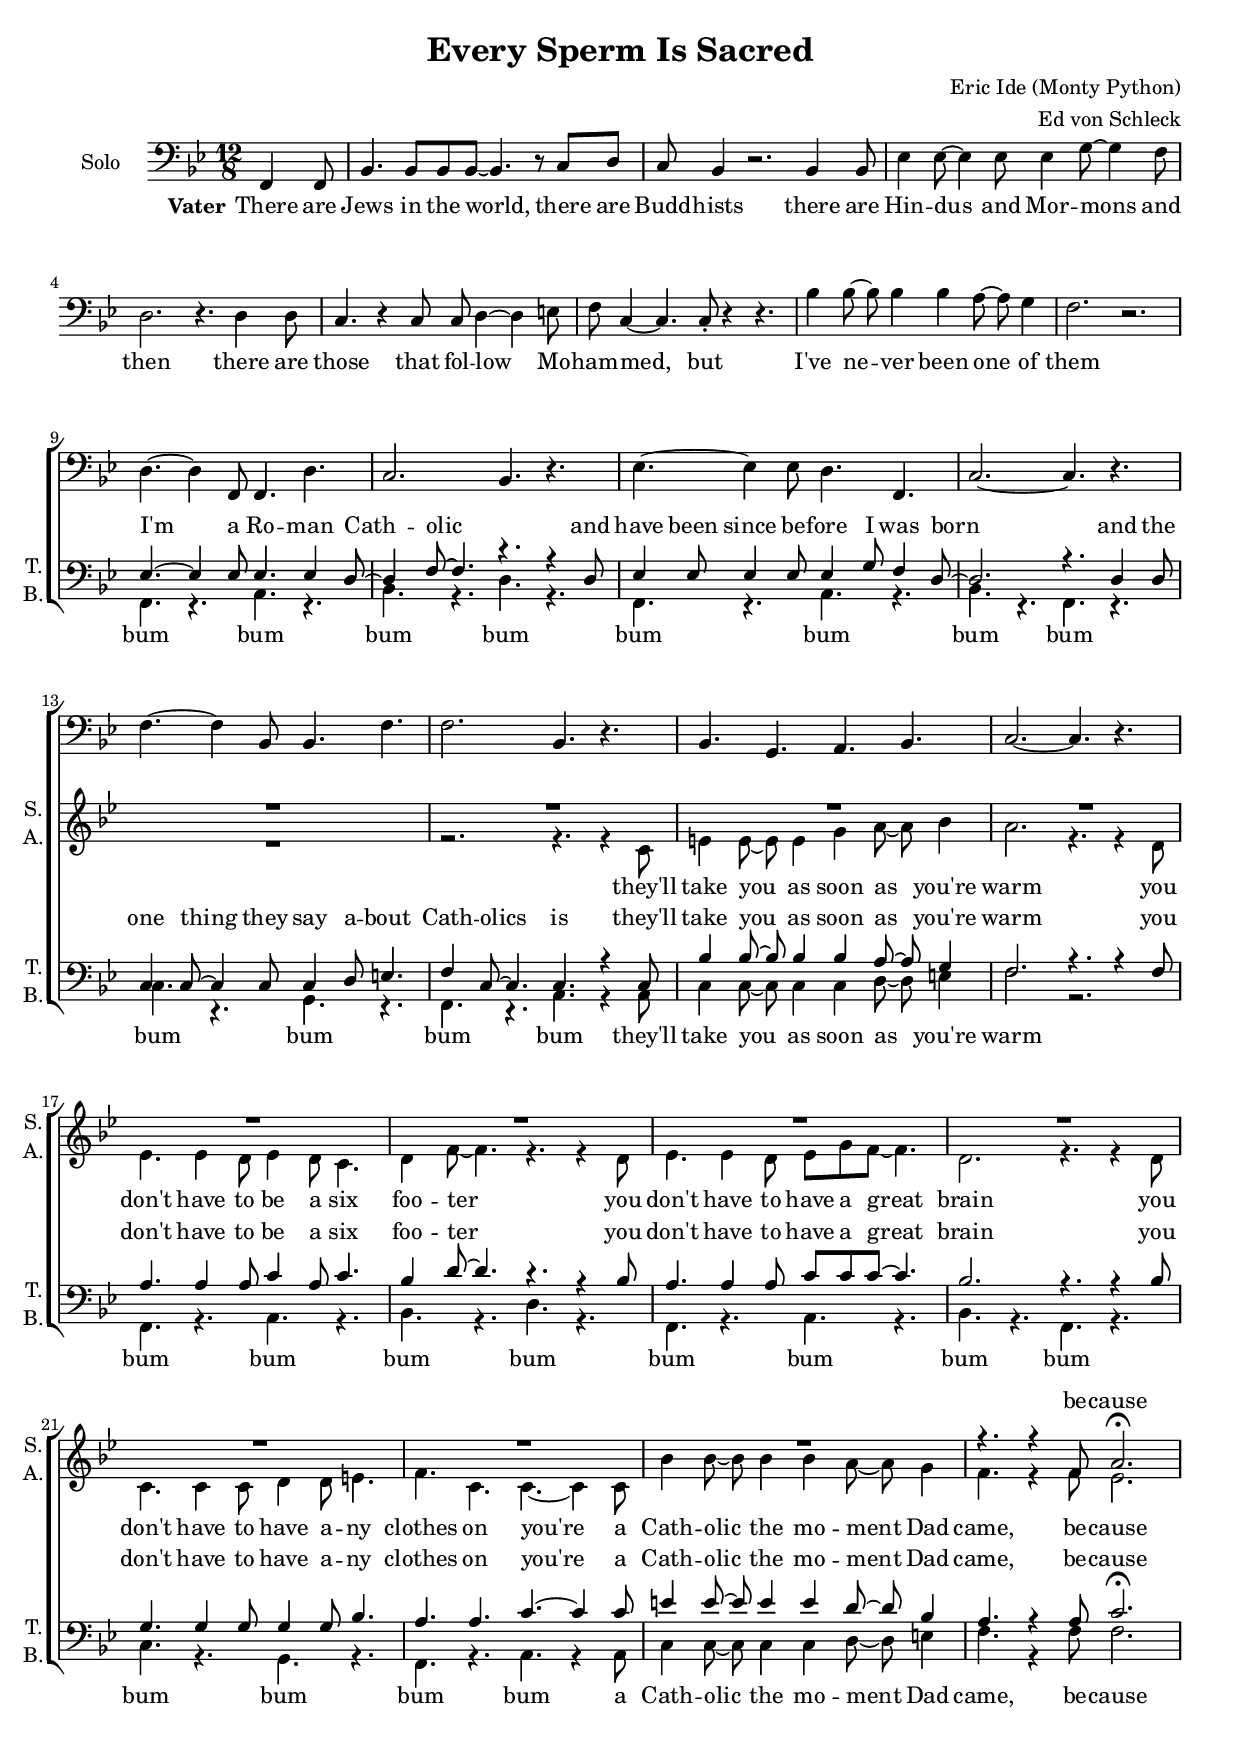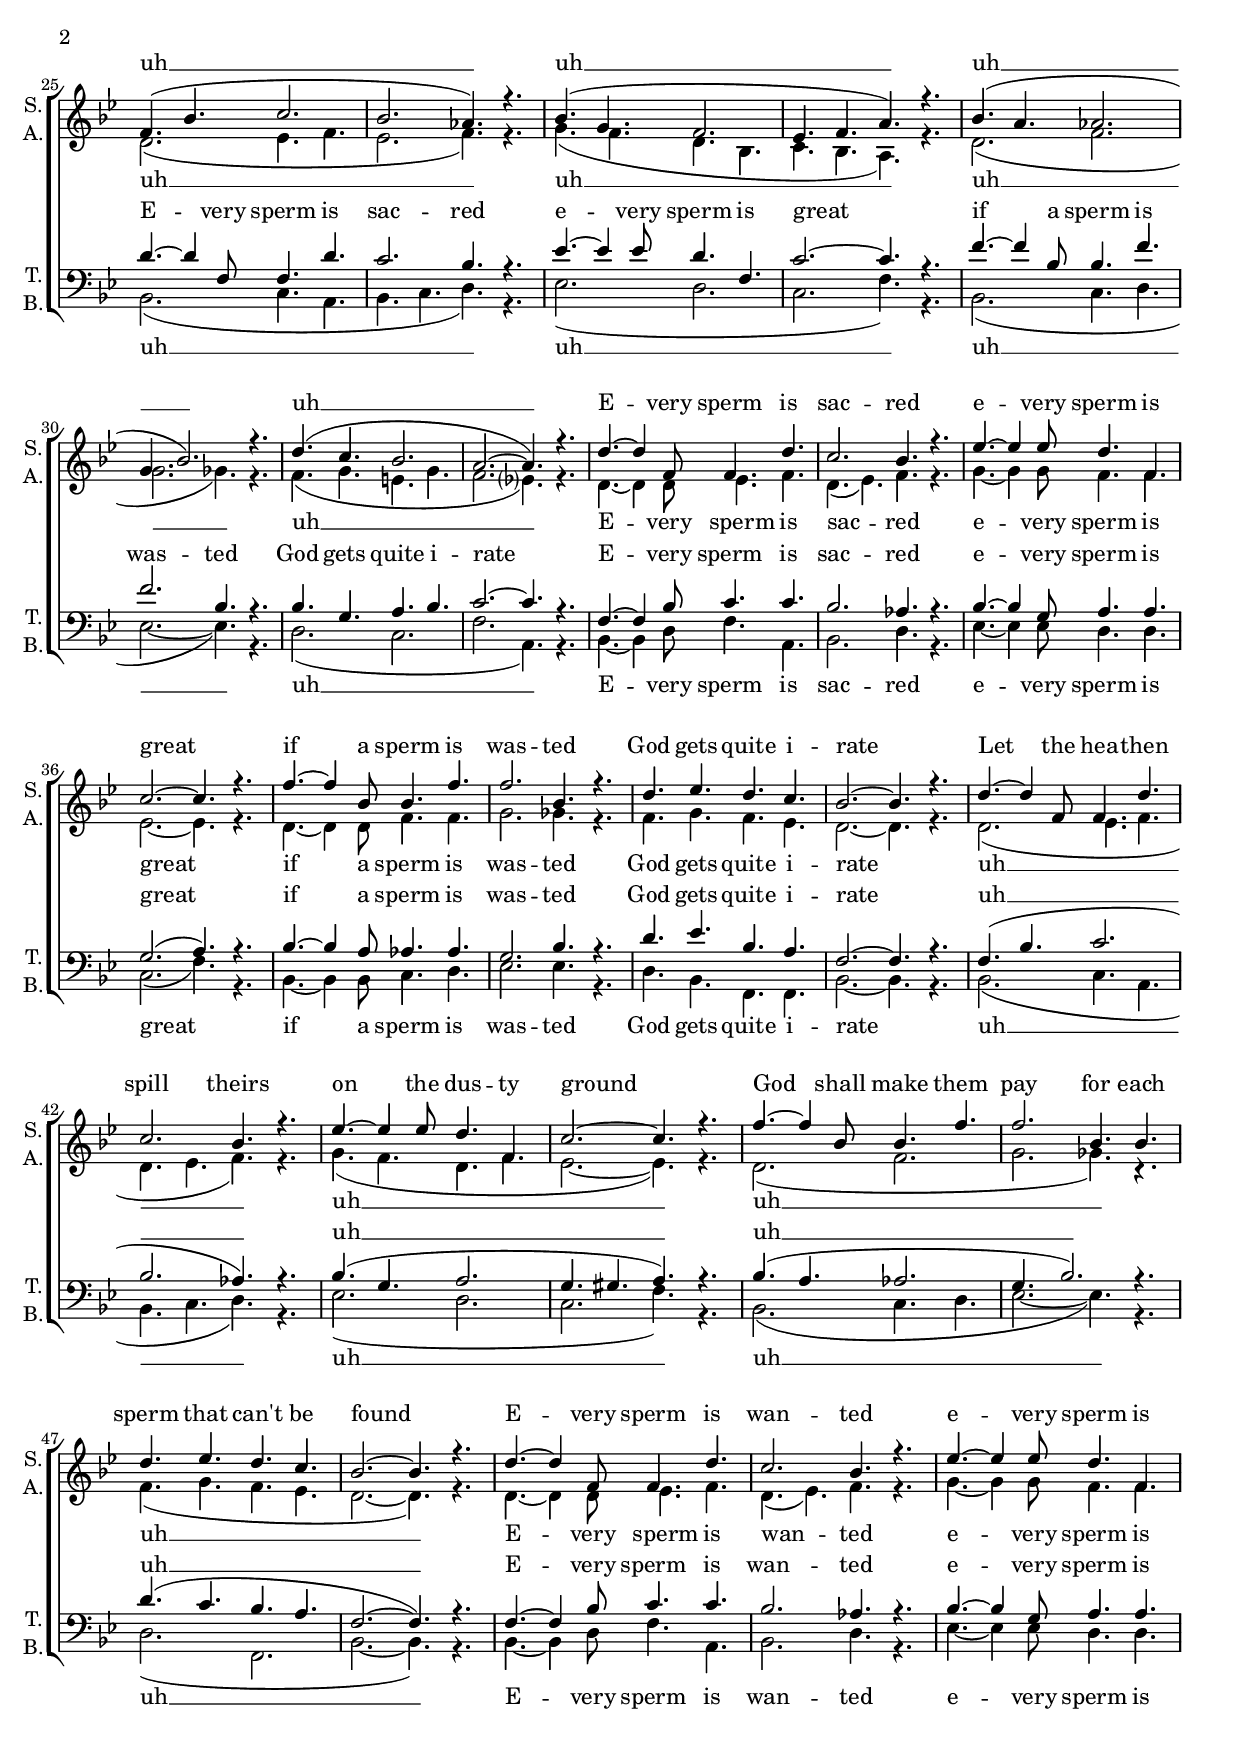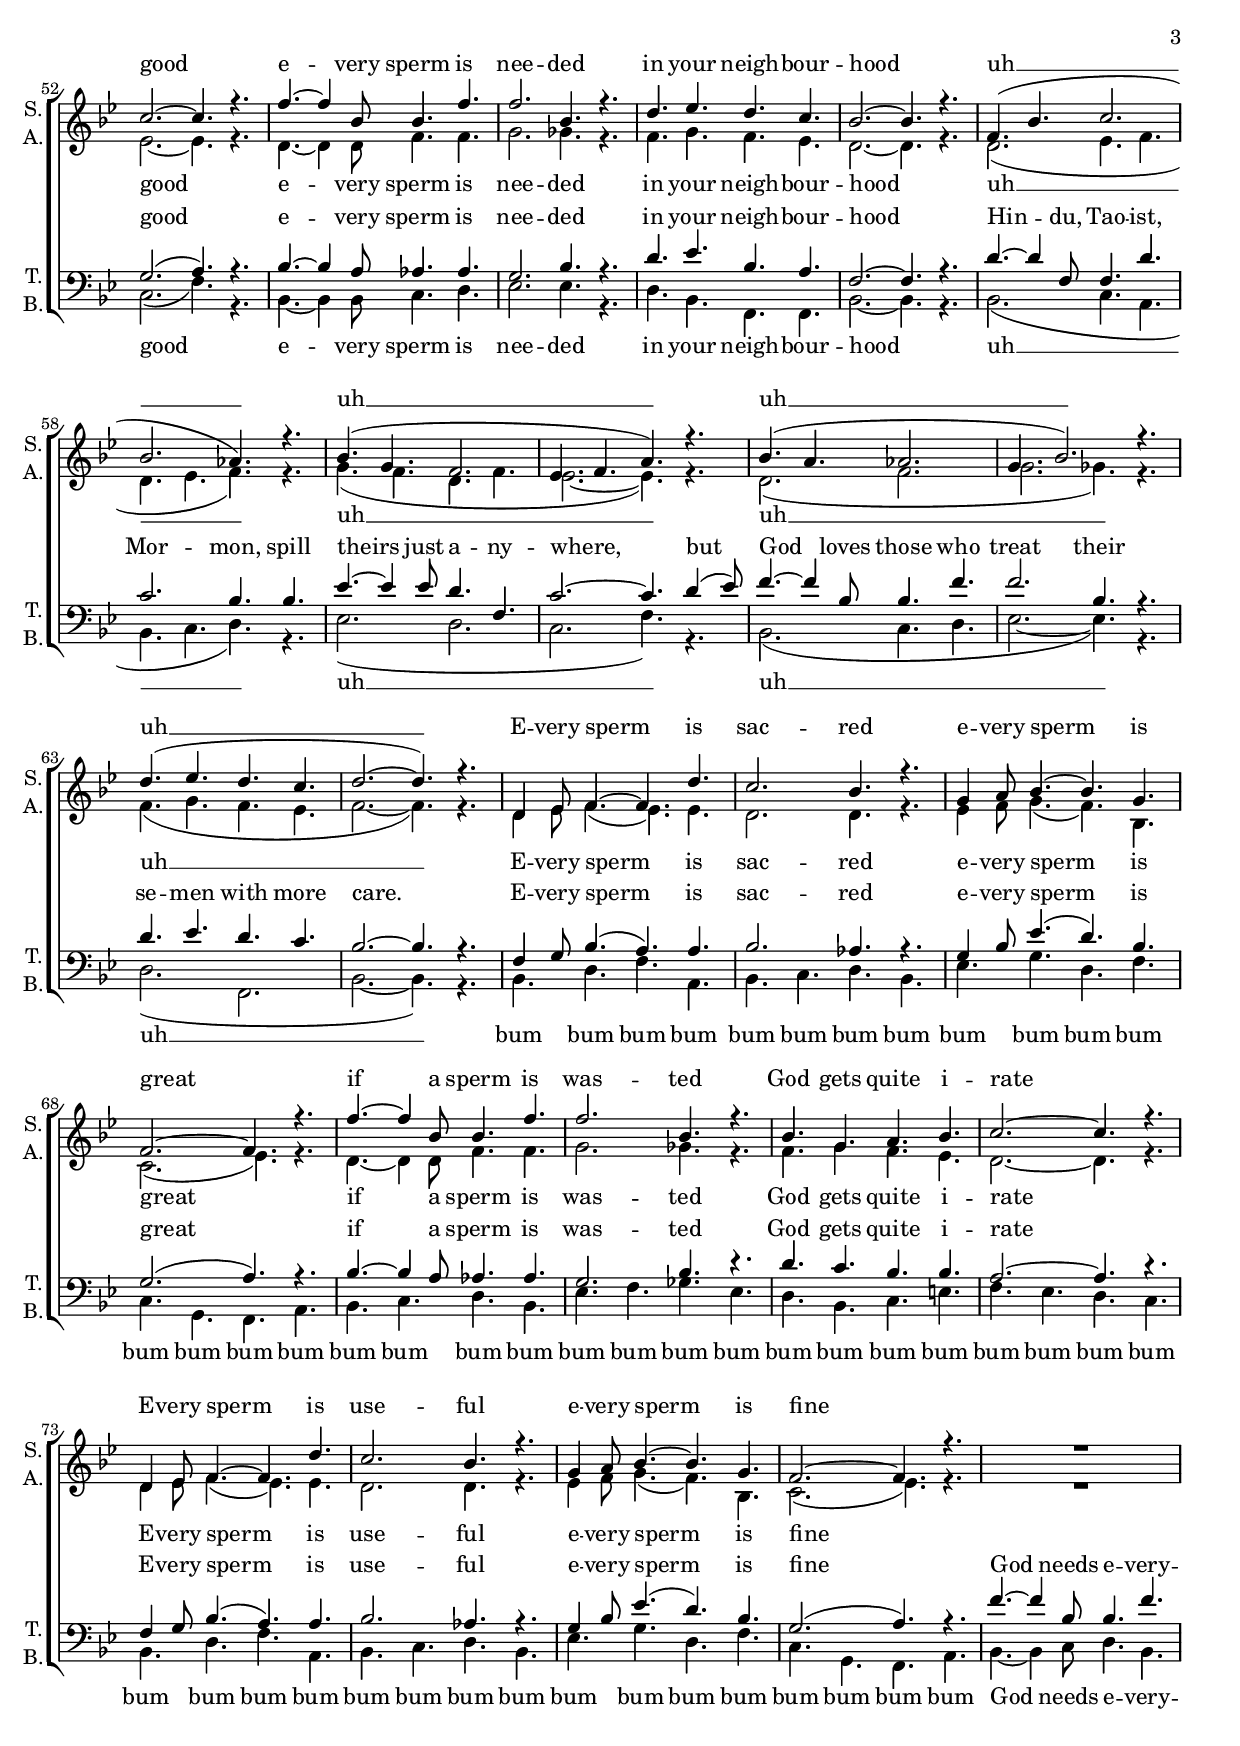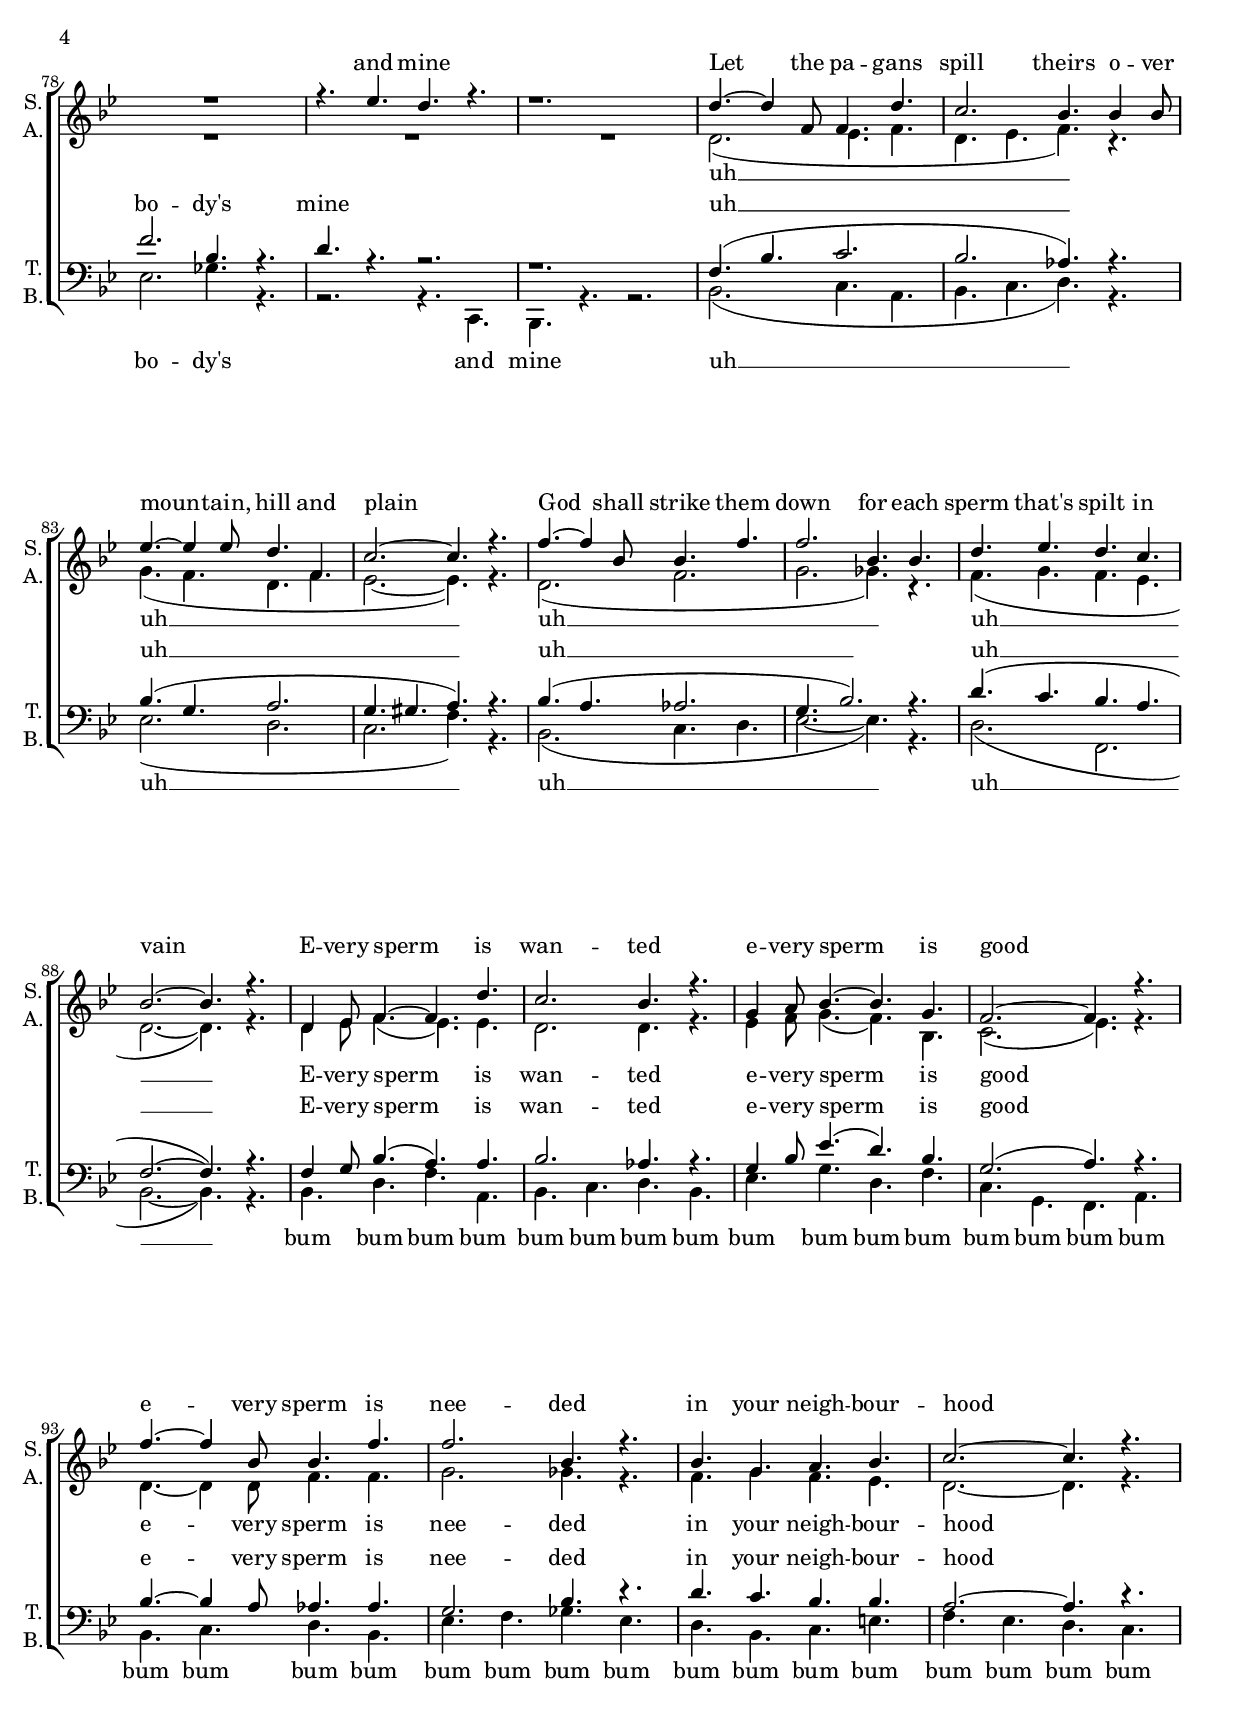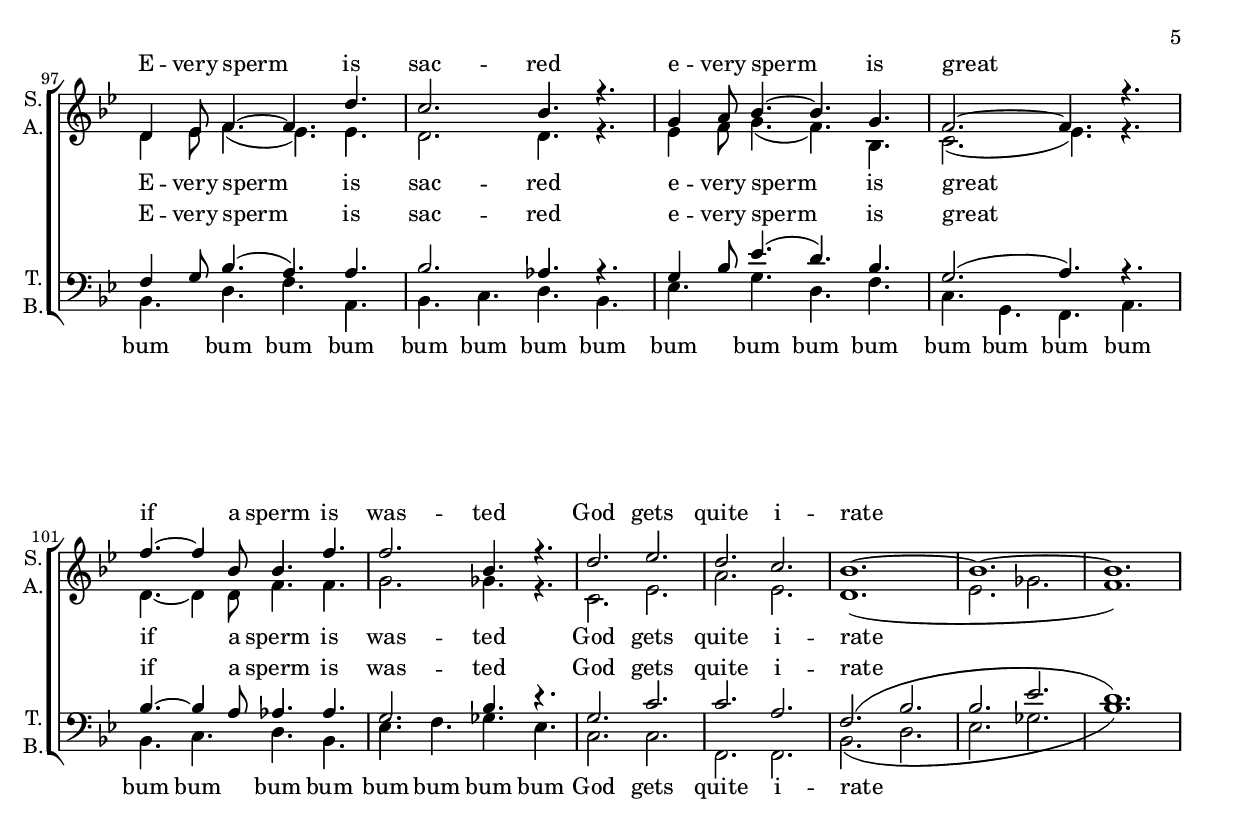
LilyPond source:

\version "2.13.39"

\header {
  title = "Every Sperm Is Sacred"
  composer = "Eric Ide (Monty Python)"
  arranger = "Ed von Schleck"
}

#(set-global-staff-size 18)

\paper {
  #(set-paper-size "a4")
}

global = {
  \key bes \major
  \time 12/8
  \partial 4.
}

chordNames = \chordmode {
  \global
  \germanChords
  % Akkorde folgen hier.
  
}

soprano = \relative c' {
  \global
  r4.
  
  R1.*23
  r4. r4 f8 a2.\fermata
  
  %refrain solo
  f4.( bes c2.
  bes2. as4.) r
  bes4.( g f2.
  es4. f a) r
  
  bes4.( a as2.
  g4. bes2.) r4.
  d4.( c bes2.
  a2.~ a4.) r
  
  %refrain
  d4.~ d4 f,8 f4. d'
  c2. bes4. r
  es4.~ es4 es8 d4. f,
  c'2.~ c4. r
  
  f4.~ f4 bes,8 bes4. f'
  f2. bes,4. r
  d es d c
  bes2.~ bes4. r
  
  %refrain solo
  d4.~ d4 f,8 f4. d'
  c2. bes4. r
  es4.~ es4 es8 d4. f,
  c'2.~ c4. r
  
  f4.~ f4 bes,8 bes4. f'
  f2. bes,4. bes
  d es d c
  bes2.~ bes4. r
  
  %refrain
  d4.~ d4 f,8 f4. d'
  c2. bes4. r
  es4.~ es4 es8 d4. f,
  c'2.~ c4. r
  
  f4.~ f4 bes,8 bes4. f'
  f2. bes,4. r
  d es d c
  bes2.~ bes4. r
  
  %refrain solo
  f4.( bes c2.
  bes2. as4.) r
  bes4.( g f2.
  es4. f a) r
  
  bes4.( a as2.
  g4. bes2.) r4.
  d4.( es d c
  d2.~ d4.) r
  
  %refrain humpa
  d,4 es8 f4.~ f d'
  c2. bes4. r
  g4 a8 bes4.~ bes g
  f2.~ f4. r
  
  f'4.~ f4 bes,8 bes4. f'
  f2. bes,4. r
  bes g a bes
  c2.~ c4. r
  
  d,4 es8 f4.~ f d'
  c2. bes4. r
  g4 a8 bes4.~ bes g
  f2.~ f4. r
  
  R1.*2
  r4. es' d r
  r1.
  
  %refrain solo
  d4.~ d4 f,8 f4. d'
  c2. bes4. bes4 bes8
  es4.~ es4 es8 d4. f,
  c'2.~ c4. r
  
  f4.~ f4 bes,8 bes4. f'
  f2. bes,4. bes
  d es d c
  bes2.~ bes4. r
  
  %refrain humpa
  d,4 es8 f4.~ f d'
  c2. bes4. r
  g4 a8 bes4.~ bes g
  f2.~ f4. r
  
  f'4.~ f4 bes,8 bes4. f'
  f2. bes,4. r
  bes g a bes
  c2.~ c4. r
  
  %refrain humpa
  d,4 es8 f4.~ f d'
  c2. bes4. r
  g4 a8 bes4.~ bes g
  f2.~ f4. r
  
  f'4.~ f4 bes,8 bes4. f'
  f2. bes,4. r
  d2. es
  d c
  
  bes1.~
  bes1.~
  bes1.
}

alto = \relative c' {
  \global
  r4.
  
  R1.*13
  r2. r4. r4 c8
  e4 e8~ e e4 g4 a8~ a bes4
  a2. r4. r4 d,8
  
  es4. es4 d8 es4 d8 c4.
  d4 f8~ f4. r4. r4 d8
  es4. es4 d8 es g f~ f4.
  d2. r4. r4 d8
  
  c4. c4 c8 d4 d8 e4.
  f c c~ c4 c8
  bes'4 bes8~ bes bes4 bes4 a8~ a g4 
  f4. r4 f8 es2.
  
  %refrain solo
  d2.( es4. f
  es2. f4.) r
  g4.( f d bes
  c bes a) r
  
  d2.( f2.
  g2. ges4.) r
  f4.( g e g
  f2. es?4.) r
  
  %refrain
  d4.~ d4 d8 es4. f
  d( es) f r
  g4.~ g4 g8 f4. f
  es2.~ es4. r
  
  d4.~ d4 d8 f4. f
  g2. ges4. r
  f g f es
  d2.~ d4. r
  
  %refrain solo
  d2.( es4. f
  d4. es f) r
  g4.( f d f
  es2.~ es4.) r
  
  d2.( f2.
  g2. ges4.) r
  f4.( g f es
  d2.~ d4.) r
  
  %refrain
  d4.~ d4 d8 es4. f
  d( es) f r
  g4.~ g4 g8 f4. f
  es2.~ es4. r
  
  d4.~ d4 d8 f4. f
  g2. ges4. r
  f g f es
  d2.~ d4. r
  
  %refrain solo
  d2.( es4. f
  d4. es f) r
  g4.( f d f
  es2.~ es4.) r
  
  d2.( f2.
  g2. ges4.) r
  f4.( g f es
  f2.~ f4.) r
  
  %refrain humpa
  d4 es8 f4.( es) es
  d2. d4. r
  es4 f8 g4.( f) bes,
  c2.( es4.) r
  
  d4.~ d4 d8 f4. f
  g2. ges4. r
  f g f es
  d2.~ d4. r
  
  d4 es8 f4.( es) es
  d2. d4. r
  es4 f8 g4.( f) bes,
  c2.( es4.) r
  
  R1.*4
  
  %refrain solo
  d2.( es4. f
  d4. es f) r
  g4.( f d f
  es2.~ es4.) r
  
  d2.( f2.
  g2. ges4.) r
  f4.( g f es
  d2.~ d4.) r
  
  %refrain humpa
  d4 es8 f4.( es) es
  d2. d4. r
  es4 f8 g4.( f) bes,
  c2.( es4.) r
  
  d4.~ d4 d8 f4. f
  g2. ges4. r
  f g f es
  d2.~ d4. r
  
  d4 es8 f4.( es) es
  d2. d4. r
  es4 f8 g4.( f) bes,
  c2.( es4.) r
  
  d4.~ d4 d8 f4. f
  g2. ges4. r
  c,2. es
  a es
  
  d1.(
  es2. ges
  f1.)
}

tenor = \relative c {
  \global
  r4.
  
  R1.*8
  
  es4.~ es4 es8 es4. es4 d8~
  d4 f8~ f4. r4. r4 d8
  es4 es8 es4 es8 es4 g8 f4 d8~
  d2. r4. d4 d8
  
  c4 c8~ c4 c8 c4 d8 e4. 
  f4 c8~ c4. c4. r4 c8
  bes'4 bes8~ bes bes4 bes4 a8~ a g4 
  f2. r4. r4 f8
  
  a4. a4 a8 c4 a8 c4.
  bes4 d8~ d4. r4. r4 bes8
  a4. a4 a8 c c c~ c4.
  bes2. r4. r4 bes8
  
  g4. g4 g8 g4 g8 bes4.
  a a c~ c4 c8
  e4 e8~ e e4 e4 d8~ d bes4 
  a4. r4 a8 c2.\fermata
  
  %refrain solo
  d4.~ d4 f,8 f4. d'
  c2. bes4. r
  es4.~ es4 es8 d4. f,
  c'2.~ c4. r
  
  f4.~ f4 bes,8 bes4. f'
  f2. bes,4. r
  bes g a bes
  c2.~ c4. r
  
  %refrain
  f,4.~ f4 bes8 c4. c
  bes2. as4. r
  bes4.~ bes4 g8 a4. a
  g2.( a4.) r
  
  bes4.~ bes4 a8 as4. as
  g2. bes4. r
  d es bes a
  f2.~ f4. r
  
  %refrain solo  
  f4.( bes c2.
  bes2. as4.) r
  bes4.( g a2.
  g4. gis a) r
  
  bes4.( a as2.
  g4. bes2.) r4.
  d4.( c bes a
  f2.~ f4.) r
  
  %refrain
  f4.~ f4 bes8 c4. c
  bes2. as4. r
  bes4.~ bes4 g8 a4. a
  g2.( a4.) r
  
  bes4.~ bes4 a8 as4. as
  g2. bes4. r
  d es bes a
  f2.~ f4. r
  
  %refrain solo
  d'4.~ d4 f,8 f4. d'
  c2. bes4. bes
  es4.~ es4 es8 d4. f,
  c'2.~ c4. d4( es8)
  
  f4.~ f4 bes,8 bes4. f'
  f2. bes,4. r
  d es d c
  bes2.~ bes4. r
  
  %refrain humpa
  f4 g8 bes4.( a) a
  bes2. as4. r
  g4 bes8 es4.( d) bes
  g2.( a4.) r
  
  bes4.~ bes4 a8 as4. as
  g2. bes4. r
  d c bes bes
  a2.~ a4. r
  
  f4 g8 bes4.( a) a
  bes2. as4. r
  g4 bes8 es4.( d) bes
  g2.( a4.) r
  
  f'4.~ f4 bes,8 bes4. f'
  f2. bes,4. r
  d4. r r2.
  r1.
  
  %refrain solo  
  f,4.( bes c2.
  bes2. as4.) r
  bes4.( g a2.
  g4. gis a) r
  
  bes4.( a as2.
  g4. bes2.) r4.
  d4.( c bes a
  f2.~ f4.) r
  
  %refrain humpa
  f4 g8 bes4.( a) a
  bes2. as4. r
  g4 bes8 es4.( d) bes
  g2.( a4.) r
  
  bes4.~ bes4 a8 as4. as
  g2. bes4. r
  d c bes bes
  a2.~ a4. r
  
  f4 g8 bes4.( a) a
  bes2. as4. r
  g4 bes8 es4.( d) bes
  g2.( a4.) r
  
  bes4.~ bes4 a8 as4. as
  g2. bes4. r
  g2. c
  c a
  
  f( bes
  bes es
  d1.)
}

bass = \relative c {
  \global
  s4.
  
  R1.*8
  
  f,4. r a r
  bes r d r
  f, r a r
  bes r f r
  
  c' r g r
  f r a r4 a8
  c4 c8~ c c4 c4 d8~ d e4 
  f2. r
  
  f,4. r a r
  bes r d r
  f, r a r
  bes r f r
  
  c' r g r
  f r a r4 a8
  c4 c8~ c c4 c4 d8~ d e4 
  f4. r4 f8 f2.
  
  %refrain solo
  bes,2.( c4. a
  bes4. c d) r
  es2.( d
  c f4.) r
  
  bes,2.( c4. d
  es2.~ es4.) r
  d2.( c
  f a,4.) r
  
  %refrain
  bes4.~ bes4 d8 f4. a,
  bes2. d4. r
  es4.~ es4 es8 d4. d
  c2.( f4.) r
  
  bes,4.~ bes4 bes8 c4. d
  es2. es4. r
  d bes f f
  bes2.~ bes4. r
  
  %refrain solo  
  bes2.( c4. a
  bes4. c d) r
  es2.( d
  c f4.) r
  
  bes,2.( c4. d
  es2.~ es4.) r
  d2.( f,
  bes2.~ bes4.) r
  
  %refrain
  bes4.~ bes4 d8 f4. a,
  bes2. d4. r
  es4.~ es4 es8 d4. d
  c2.( f4.) r
  
  bes,4.~ bes4 bes8 c4. d
  es2. es4. r
  d bes f f
  bes2.~ bes4. r
  
  %refrain solo  
  bes2.( c4. a
  bes4. c d) r
  es2.( d
  c f4.) r
  
  bes,2.( c4. d
  es2.~ es4.) r
  d2.( f,
  bes2.~ bes4.) r
  
  %refrain humpa
  bes4. d f a,
  bes c d bes
  es g d f
  c g f a
  
  bes c d bes
  es f ges es
  d bes c e
  f es d c
  
  bes4. d f a,
  bes c d bes
  es g d f
  c g f a
    
  bes4.~ bes4 c8 d4. bes
  es2. ges4. r
  r2. r4. c,,
  bes r r2.
  
  %refrain solo  
  bes'2.( c4. a
  bes4. c d) r
  es2.( d
  c f4.) r
  
  bes,2.( c4. d
  es2.~ es4.) r
  d2.( f,
  bes2.~ bes4.) r
  
  %refrain humpa
  bes4. d f a,
  bes c d bes
  es g d f
  c g f a
  
  bes c d bes
  es f ges es
  d bes c e
  f es d c
  
  bes4. d f a,
  bes c d bes
  es g d f
  c g f a
  
  bes c d bes
  es f ges es
  c2. c
  f, f
  
  bes( d
  es ges
  bes1.)
}

solo = \relative c, {
  \global
  \clef bass
  f4 f8
  
  bes4. bes8 bes bes8~ bes4. r8 c d
  c bes4 r2. bes4 bes8
  es4 es8~ es4 es8 es4 g8~ g4 f8
  d2. r4. d4 d8
  
  c4. r4 c8 c d4~ d e8
  f c4~ c4. c8-. r4 r4.
  bes'4 bes8~ bes bes4 bes4 a8~ a g4 
  f2. r \break
  
  d4.~ d4 f,8 f4. d'
  c2. bes4. r
  es4.~ es4 es8 d4. f,
  c'2.~ c4. r
  
  f4.~ f4 bes,8 bes4. f'
  f2. bes,4. r
  bes g a bes
  c2.~ c4. r

}

verseOne = \lyricmode {
  There are Jews in the world, there are Budd -- hists
  there are Hin -- dus and Mor -- mons and then
  there are those that fol -- low Mo -- ham -- med, but
  I've ne -- ver been one of them
}

verseTwo = \lyricmode {
  I'm a Ro -- man Cath -- olic
  and have been since be -- fore I was born
  and the one thing they say a -- bout Cath -- olics is
  they'll take you as soon as you're warm
}

verseThree = \lyricmode {
  you don't have to be a six foo -- ter
  you don't have to have a great brain
  you don't have to have a -- ny clothes on
  you're a Cath -- olic the mo -- ment Dad came, be -- cause
}

refrainOne = \lyricmode {
  E -- very sperm is sac -- red
  e -- very sperm is great
  if a sperm is was -- ted
  God gets quite i -- rate
}

refrainTwoSolo = \lyricmode {
  Let the hea -- then spill theirs
  on the dus -- ty ground
  God shall make them pay for
  each sperm that can't be found
}

refrainThree = \lyricmode {
  E -- very sperm is wan -- ted
  e -- very sperm is good
  e -- very sperm is nee -- ded
  in your neigh -- bour -- hood
}

refrainFourSolo = \lyricmode {
  Hin -- du, Tao -- ist, Mor -- mon,
  spill theirs just a -- ny -- where,
  but God loves those who treat their
  se -- men with more care.
}

refrainFiveSolo = \lyricmode {
  Let the pa -- gans spill theirs
  o -- ver moun -- tain, hill and plain
  God shall strike them down for
  each sperm that's spilt in vain
}

sopranoVerse = \lyricmode {
  be -- cause
  uh __ uh __ uh __ uh __
  \refrainOne
  \refrainTwoSolo
  \refrainThree
  uh __ uh __ uh __ uh __
  \refrainOne
  E -- very sperm is use -- ful
  e -- very sperm is fine
  and mine
  \refrainFiveSolo
  \refrainThree
  \refrainOne
}

altoVerse = \lyricmode {
  they'll take you as soon as you're warm
  \verseThree
  uh __ uh __ uh __ uh __
  \refrainOne
  uh __ uh __ uh __ uh __
  \refrainThree
  uh __ uh __ uh __ uh __
  \refrainOne
  E -- very sperm is use -- ful
  e -- very sperm is fine
  uh __ uh __ uh __ uh __
  \refrainThree
  \refrainOne
}

tenorVerse = \lyricmode {
  \verseTwo
  \verseThree
  \refrainOne
  \refrainOne
  uh __ uh __ uh __ uh __
  \refrainThree
  \refrainFourSolo
  \refrainOne
  E -- very sperm is use -- ful
  e -- very sperm is fine
  God needs e -- very -- bo -- dy's
  mine
  uh __ uh __ uh __ uh __
  \refrainThree
  \refrainOne
}

bassVerse = \lyricmode {
  bum bum bum bum   bum bum bum bum  bum bum bum bum
  they'll take you as soon as you're warm
  bum bum bum bum   bum bum bum bum  bum bum bum bum
  a Cath -- olic the mo -- ment Dad came, be -- cause
  
  uh __ uh __ uh __ uh __
  \refrainOne
  uh __ uh __ uh __ uh __
  \refrainThree
  uh __ uh __ uh __ uh __
  
  bum bum bum bum  bum bum bum bum  bum bum bum bum  bum bum bum bum
  bum bum bum bum  bum bum bum bum  bum bum bum bum  bum bum bum bum
  
  bum bum bum bum  bum bum bum bum  bum bum bum bum  bum bum bum bum
  God needs e -- very -- bo -- dy's
  and mine
  uh __ uh __ uh __ uh __
  
  bum bum bum bum  bum bum bum bum  bum bum bum bum  bum bum bum bum
  bum bum bum bum  bum bum bum bum  bum bum bum bum  bum bum bum bum
  
  bum bum bum bum  bum bum bum bum  bum bum bum bum  bum bum bum bum
  bum bum bum bum  bum bum bum bum  God gets quite i -- rate
}

soloVerse = \lyricmode {
  \set stanza = "Vater"
  \verseOne
  
}

chordsPart = \new ChordNames \chordNames

choirPart = \new ChoirStaff <<
  \new Staff = "solo" \with {
    instrumentName = \markup { "Solo" }
  }
    <<
      \new Voice = "solo" { \solo }
    >>
  \new Lyrics \lyricsto "solo" \soloVerse
  \new Staff = "sa" \with {
    instrumentName = \markup \center-column { "Sopran" "Alt" }
    shortInstrumentName = \markup \center-column { "S." "A." }
  } <<
    \new Voice = "soprano" { \voiceOne \soprano }
    \new Voice = "alto" { \voiceTwo \alto }
  >>
  \new Lyrics \with {
    alignAboveContext = "sa"
  } \lyricsto "soprano" \sopranoVerse
  \new Lyrics \lyricsto "alto" \altoVerse
  \new Staff = "tb" \with {
    instrumentName = \markup \center-column { "Tenor" "Bass" }
    shortInstrumentName = \markup \center-column { "T." "B." }
  } <<
    \clef bass
    \new Voice = "tenor" { \voiceOne \tenor }
    \new Voice = "bass" { \voiceTwo \bass }
  >>
  \new Lyrics \with {
    alignAboveContext = "tb"
  } \lyricsto "tenor" \tenorVerse
  \new Lyrics \lyricsto "bass" \bassVerse
>>

\score {
  <<
    \chordsPart
    \choirPart
  >>
  \layout {
    \context {
      \Staff \RemoveEmptyStaves
      \override VerticalAxisGroup #'remove-first = ##t
    }
  }
  \midi {
    \context {
      \Score
      tempoWholesPerMinute = #(ly:make-moment 155 4)
    }
  }
}

